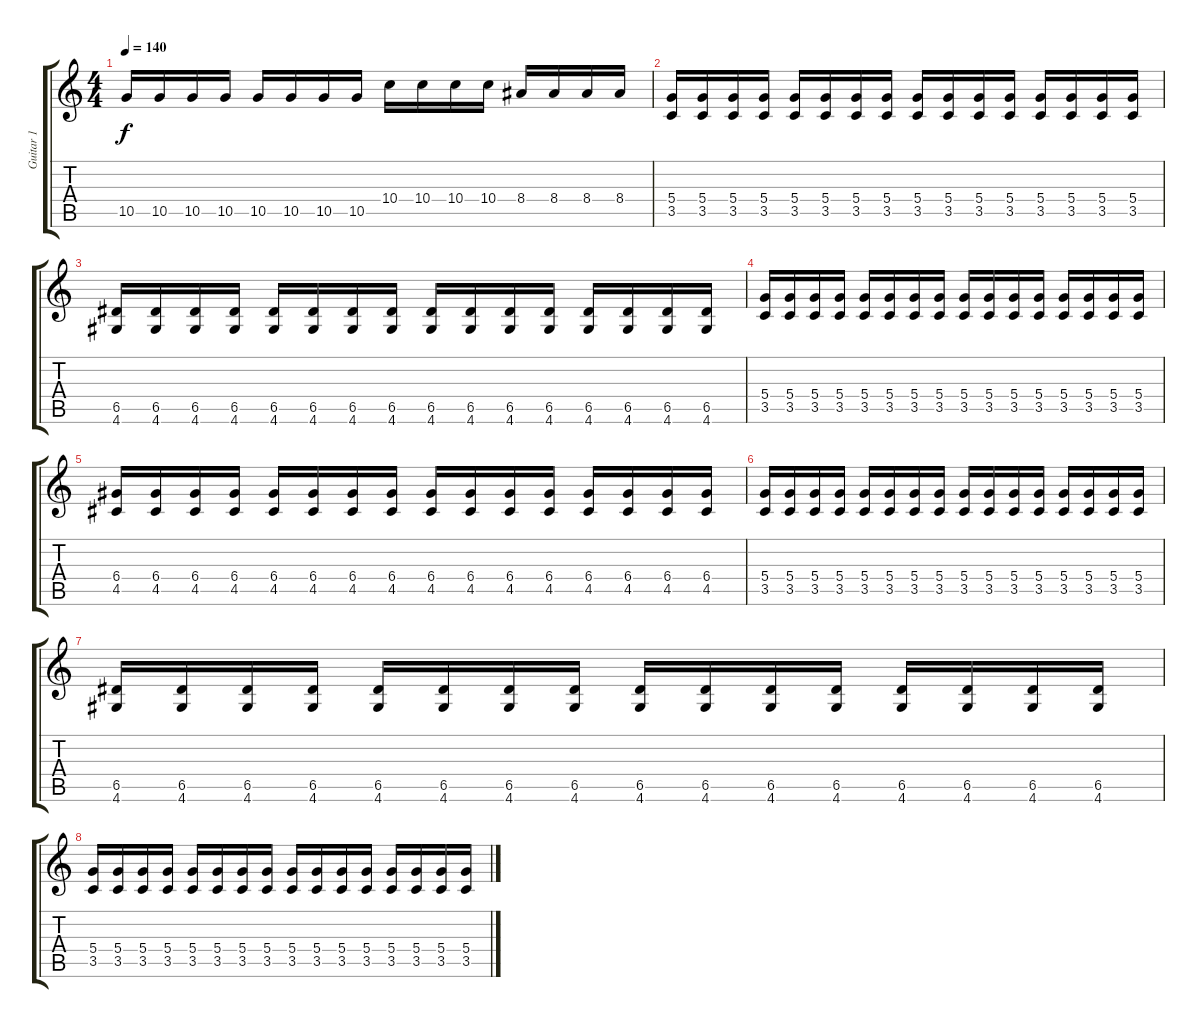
\track ("Guitar 1" "Guitar 1") {instrument distortionguitar}
\staff {score tabs}
\tuning (E4 B3 G3 D3 A2 E2) {hide}
\ts (4 4)
\tempo 140
\clef g2
\ks c
10.5.16{dy f} 10.5.16 10.5.16 10.5.16 10.5.16 10.5.16 10.5.16 10.5.16 10.4.16 10.4.16 10.4.16 10.4.16 8.4.16 8.4.16 8.4.16 8.4.16 |
(5.4 3.5).16 (5.4 3.5).16 (5.4 3.5).16 (5.4 3.5).16 (5.4 3.5).16 (5.4 3.5).16 (5.4 3.5).16 (5.4 3.5).16 (5.4 3.5).16 (5.4 3.5).16 (5.4 3.5).16 (5.4 3.5).16 (5.4 3.5).16 (5.4 3.5).16 (5.4 3.5).16 (5.4 3.5).16 |
(6.5 4.6).16 (6.5 4.6).16 (6.5 4.6).16 (6.5 4.6).16 (6.5 4.6).16 (6.5 4.6).16 (6.5 4.6).16 (6.5 4.6).16 (6.5 4.6).16 (6.5 4.6).16 (6.5 4.6).16 (6.5 4.6).16 (6.5 4.6).16 (6.5 4.6).16 (6.5 4.6).16 (6.5 4.6).16 |
(5.4 3.5).16 (5.4 3.5).16 (5.4 3.5).16 (5.4 3.5).16 (5.4 3.5).16 (5.4 3.5).16 (5.4 3.5).16 (5.4 3.5).16 (5.4 3.5).16 (5.4 3.5).16 (5.4 3.5).16 (5.4 3.5).16 (5.4 3.5).16 (5.4 3.5).16 (5.4 3.5).16 (5.4 3.5).16 |
(6.4 4.5).16 (6.4 4.5).16 (6.4 4.5).16 (6.4 4.5).16 (6.4 4.5).16 (6.4 4.5).16 (6.4 4.5).16 (6.4 4.5).16 (6.4 4.5).16 (6.4 4.5).16 (6.4 4.5).16 (6.4 4.5).16 (6.4 4.5).16 (6.4 4.5).16 (6.4 4.5).16 (6.4 4.5).16 |
(5.4 3.5).16 (5.4 3.5).16 (5.4 3.5).16 (5.4 3.5).16 (5.4 3.5).16 (5.4 3.5).16 (5.4 3.5).16 (5.4 3.5).16 (5.4 3.5).16 (5.4 3.5).16 (5.4 3.5).16 (5.4 3.5).16 (5.4 3.5).16 (5.4 3.5).16 (5.4 3.5).16 (5.4 3.5).16 |
(6.5 4.6).16 (6.5 4.6).16 (6.5 4.6).16 (6.5 4.6).16 (6.5 4.6).16 (6.5 4.6).16 (6.5 4.6).16 (6.5 4.6).16 (6.5 4.6).16 (6.5 4.6).16 (6.5 4.6).16 (6.5 4.6).16 (6.5 4.6).16 (6.5 4.6).16 (6.5 4.6).16 (6.5 4.6).16 |
(5.4 3.5).16 (5.4 3.5).16 (5.4 3.5).16 (5.4 3.5).16 (5.4 3.5).16 (5.4 3.5).16 (5.4 3.5).16 (5.4 3.5).16 (5.4 3.5).16 (5.4 3.5).16 (5.4 3.5).16 (5.4 3.5).16 (5.4 3.5).16 (5.4 3.5).16 (5.4 3.5).16 (5.4 3.5).16
